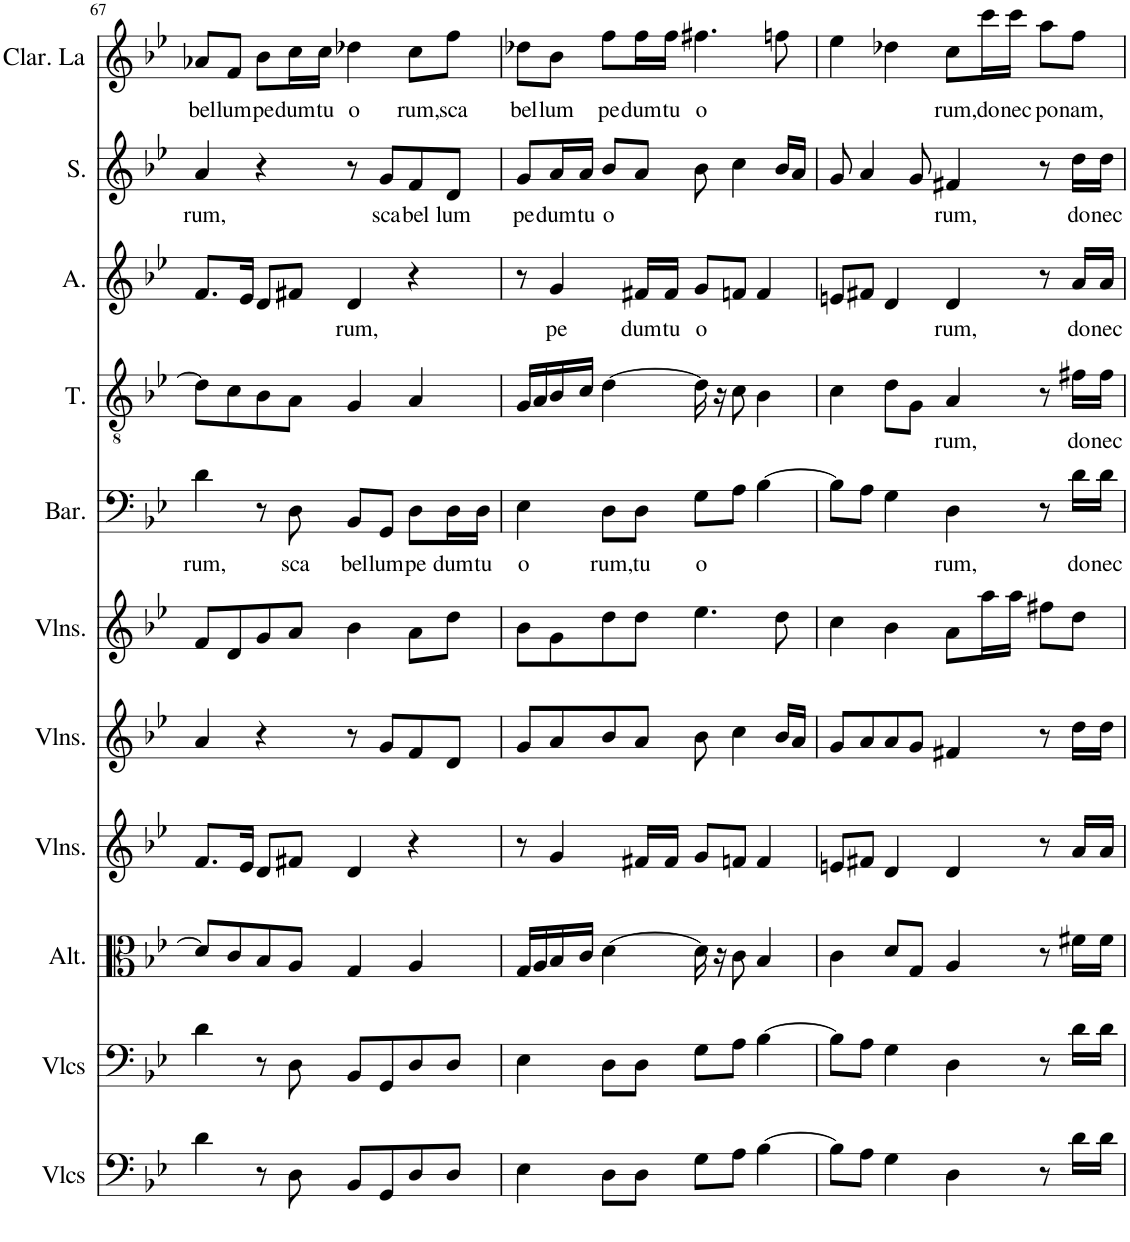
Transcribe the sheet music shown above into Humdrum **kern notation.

**kern	**kern	**kern	**kern	**kern	**kern	**kern	**text	**kern	**text	**kern	**text	**kern	**text	**kern	**text
*part11	*part10	*part9	*part8	*part7	*part6	*part5	*part5	*part4	*part4	*part3	*part3	*part2	*part2	*part1	*part1
*staff11	*staff10	*staff9	*staff8	*staff7	*staff6	*staff5	*staff5	*staff4	*staff4	*staff3	*staff3	*staff2	*staff2	*staff1	*staff1
*I"Violoncelles, Continuo	*I"Violoncelles, Violoncello	*I"Altos, Viola II	*I"Violons, Viola I	*I"Violons, Violin II	*I"Violons, Violin I	*I"Baryton, Bass	*	*I"Ténor, Tenor	*	*I"Alto, Alto	*	*I"Soprano, Soprano II	*	*I"Clarinette en La, Soprano I	*
*I'Vlcs	*I'Vlcs	*I'Alt.	*I'Vlns.	*I'Vlns.	*I'Vlns.	*I'Bar.	*	*I'T.	*	*I'A.	*	*I'S.	*	*I'Clar. La	*
!!LO:PB:g=z
*clefF4	*clefF4	*clefC3	*clefG2	*clefG2	*clefG2	*clefF4	*	*clefGv2	*	*clefG2	*	*clefG2	*	*clefG2	*
*	*	*	*	*	*	*	*	*	*	*	*	*	*	*Trd2c3	*
*k[b-e-]	*k[b-e-]	*k[b-e-]	*k[b-e-]	*k[b-e-]	*k[b-e-]	*k[b-e-]	*	*k[b-e-]	*	*k[b-e-]	*	*k[b-e-]	*	*k[b-e-]	*
*M4/4	*M4/4	*M4/4	*M4/4	*M4/4	*M4/4	*M4/4	*	*M4/4	*	*M4/4	*	*M4/4	*	*M4/4	*
=67	=67	=67	=67	=67	=67	=67	=67	=67	=67	=67	=67	=67	=67	=67	=67
!	!	!	!	!	!	!	!LO:LY:b	!	!	!	!	!	!LO:LY:b	!	!LO:LY:b
4d\	4d\	8d/L]	8.f/L	4a/	8f/L	4d\	rum,	8d\L]	.	8.f/L	.	4a/	rum,	8a-X/L	bel
!	!	!	!	!	!	!	!	!	!	!	!	!	!	!	!LO:LY:b
.	.	8c/	.	.	8d/	.	.	8c\	.	.	.	.	.	8f/J	lum
.	.	.	16e-/Jk	.	.	.	.	.	.	16e-/Jk	.	.	.	.	.
!	!	!	!	!	!	!	!	!	!	!	!	!	!	!	!LO:LY:b
8r	8r	8B-/	8d/L	4r	8g/	8r	.	8B-\	.	8d/L	.	4r	.	8b-\L	pe
!	!	!	!	!	!	!	!LO:LY:b	!	!	!	!	!	!	!	!LO:LY:b
8D\	8D\	8A/J	8f#X/J	.	8a/J	8D\	sca	8A\J	.	8f#X/J	.	.	.	16cc\L	dum
!	!	!	!	!	!	!	!	!	!	!	!	!	!	!	!LO:LY:b
.	.	.	.	.	.	.	.	.	.	.	.	.	.	16cc\JJ	tu
!	!	!	!	!	!	!	!LO:LY:b	!	!	!	!LO:LY:b	!	!	!	!LO:LY:b
8BB-/L	8BB-/L	4G/	4d/	8r	4b-\	8BB-/L	bel	4G/	.	4d/	rum,	8r	.	4dd-X\	o
!	!	!	!	!	!	!	!LO:LY:b	!	!	!	!	!	!LO:LY:b	!	!
8GG/	8GG/	.	.	8g/L	.	8GG/J	lum	.	.	.	.	8g/L	sca	.	.
!	!	!	!	!	!	!	!LO:LY:b	!	!	!	!	!	!LO:LY:b	!	!LO:LY:b
8D/	8D/	4A/	4r	8f/	8a\L	8D\L	pe	4A/	.	4r	.	8f/	bel	8cc\L	rum,
!	!	!	!	!	!	!	!LO:LY:b	!	!	!	!	!	!LO:LY:b	!	!LO:LY:b
8D/J	8D/J	.	.	8d/J	8dd\J	16D\L	dum	.	.	.	.	8d/J	lum	8ff\J	sca
!	!	!	!	!	!	!	!LO:LY:b	!	!	!	!	!	!	!	!
.	.	.	.	.	.	16D\JJ	tu	.	.	.	.	.	.	.	.
=68	=68	=68	=68	=68	=68	=68	=68	=68	=68	=68	=68	=68	=68	=68	=68
!	!	!	!	!	!	!	!LO:LY:b	!	!	!	!	!	!LO:LY:b	!	!LO:LY:b
4E-\	4E-\	16G/LL	8r	8g/L	8b-\L	4E-\	o	16G/LL	.	8r	.	8g/L	pe	8dd-X\L	bel
.	.	16A/	.	.	.	.	.	16A/	.	.	.	.	.	.	.
!	!	!	!	!	!	!	!	!	!	!	!LO:LY:b	!	!LO:LY:b	!	!LO:LY:b
.	.	16B-/	4g/	8a/	8g\	.	.	16B-/	.	4g/	pe	16a/L	dum	8b-\J	lum
!	!	!	!	!	!	!	!	!	!	!	!	!	!LO:LY:b	!	!
.	.	16c/JJ	.	.	.	.	.	16c/JJ	.	.	.	16a/JJ	tu	.	.
!	!	!	!	!	!	!	!LO:LY:b	!	!	!	!	!	!LO:LY:b	!	!LO:LY:b
8D\L	8D\L	[4d\	.	8b-/	8dd\	8D\L	rum,	[4d\	.	.	.	8b-/L	o	8ff\L	pe
!	!	!	!	!	!	!	!LO:LY:b	!	!	!	!LO:LY:b	!	!	!	!LO:LY:b
8D\J	8D\J	.	16f#X/LL	8a/J	8dd\J	8D\J	tu	.	.	16f#X/LL	dum	8a/J	.	16ff\L	dum
!	!	!	!	!	!	!	!	!	!	!	!LO:LY:b	!	!	!	!LO:LY:b
.	.	.	16f#/JJ	.	.	.	.	.	.	16f#/JJ	tu	.	.	16ff\JJ	tu
!	!	!	!	!	!	!	!LO:LY:b	!	!	!	!LO:LY:b	!	!	!	!LO:LY:b
8G\L	8G\L	16d\]	8g/L	8b-\	4.ee-\	8G\L	o	16d\]	.	8g/L	o	8b-\	.	4.ff#X\	o
.	.	16r	.	.	.	.	.	16r	.	.	.	.	.	.	.
8A\J	8A\J	8c\	8fn/J	4cc\	.	8A\J	.	8c\	.	8fn/J	.	4cc\	.	.	.
[4B-\	[4B-\	4B-/	4f/	.	.	[4B-\	.	4B-\	.	4f/	.	.	.	.	.
.	.	.	.	16b-/LL	8dd\	.	.	.	.	.	.	16b-/LL	.	8ffn\	.
.	.	.	.	16a/JJ	.	.	.	.	.	.	.	16a/JJ	.	.	.
=69	=69	=69	=69	=69	=69	=69	=69	=69	=69	=69	=69	=69	=69	=69	=69
8B-\L]	8B-\L]	4c\	8en/L	8g/L	4cc\	8B-\L]	.	4c\	.	8en/L	.	8g/	.	4ee-\	.
8A\J	8A\J	.	8f#X/J	8a/	.	8A\J	.	.	.	8f#X/J	.	4a/	.	.	.
4G\	4G\	8d/L	4d/	8a/	4b-\	4G\	.	8d\L	.	4d/	.	.	.	4dd-X\	.
.	.	8G/J	.	8g/J	.	.	.	8G\J	.	.	.	8g/	.	.	.
!	!	!	!	!	!	!	!LO:LY:b	!	!LO:LY:b	!	!LO:LY:b	!	!LO:LY:b	!	!LO:LY:b
4D\	4D\	4A/	4d/	4f#X/	8a\L	4D\	rum,	4A/	rum,	4d/	rum,	4f#X/	rum,	8cc\L	rum,
!	!	!	!	!	!	!	!	!	!	!	!	!	!	!	!LO:LY:b
.	.	.	.	.	16aa\L	.	.	.	.	.	.	.	.	16ccc\L	do
!	!	!	!	!	!	!	!	!	!	!	!	!	!	!	!LO:LY:b
.	.	.	.	.	16aa\JJ	.	.	.	.	.	.	.	.	16ccc\JJ	nec
!	!	!	!	!	!	!	!	!	!	!	!	!	!	!	!LO:LY:b
8r	8r	8r	8r	8r	8ff#X\L	8r	.	8r	.	8r	.	8r	.	8aa\L	po
!	!	!	!	!	!	!	!LO:LY:b	!	!LO:LY:b	!	!LO:LY:b	!	!LO:LY:b	!	!LO:LY:b
16d\LL	16d\LL	16f#X\LL	16a/LL	16dd\LL	8dd\J	16d\LL	do	16f#X\LL	do	16a/LL	do	16dd\LL	do	8ff\J	nam,
!	!	!	!	!	!	!	!LO:LY:b	!	!LO:LY:b	!	!LO:LY:b	!	!LO:LY:b	!	!
16d\JJ	16d\JJ	16f#\JJ	16a/JJ	16dd\JJ	.	16d\JJ	nec	16f#\JJ	nec	16a/JJ	nec	16dd\JJ	nec	.	.
=	=	=	=	=	=	=	=	=	=	=	=	=	=	=	=
*-	*-	*-	*-	*-	*-	*-	*-	*-	*-	*-	*-	*-	*-	*-	*-
